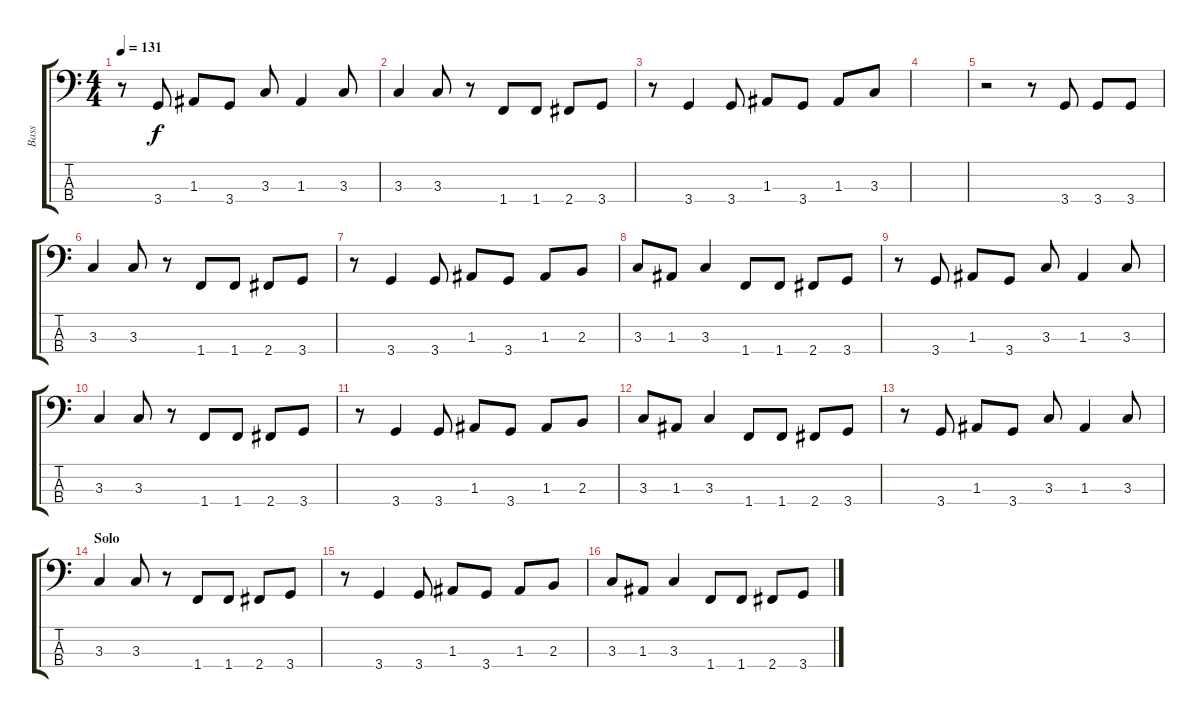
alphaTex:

\track ("Bass" "Bass") {instrument electricbassfinger}
\staff {score tabs}
\tuning (G2 D2 A1 E1) {hide}
\ts (4 4)
\tempo 131
\clef f4
\ks c
r.8{dy f} 3.4.8 1.3.8 3.4.8 3.3.8 1.3.4 3.3.8 |
3.3.4 3.3.8 r.8 1.4.8 1.4.8 2.4.8 3.4.8 |
r.8 3.4.4 3.4.8 1.3.8 3.4.8 1.3.8 3.3.8 |
|
r.2 r.8 3.4.8 3.4.8 3.4.8 |
3.3.4 3.3.8 r.8 1.4.8 1.4.8 2.4.8 3.4.8 |
r.8 3.4.4 3.4.8 1.3.8 3.4.8 1.3.8 2.3.8 |
3.3.8 1.3.8 3.3.4 1.4.8 1.4.8 2.4.8 3.4.8 |
r.8 3.4.8 1.3.8 3.4.8 3.3.8 1.3.4 3.3.8 |
3.3.4 3.3.8 r.8 1.4.8 1.4.8 2.4.8 3.4.8 |
r.8 3.4.4 3.4.8 1.3.8 3.4.8 1.3.8 2.3.8 |
3.3.8 1.3.8 3.3.4 1.4.8 1.4.8 2.4.8 3.4.8 |
r.8 3.4.8 1.3.8 3.4.8 3.3.8 1.3.4 3.3.8 |
\section ("" "Solo")
3.3.4 3.3.8 r.8 1.4.8 1.4.8 2.4.8 3.4.8 |
r.8 3.4.4 3.4.8 1.3.8 3.4.8 1.3.8 2.3.8 |
3.3.8 1.3.8 3.3.4 1.4.8 1.4.8 2.4.8 3.4.8
